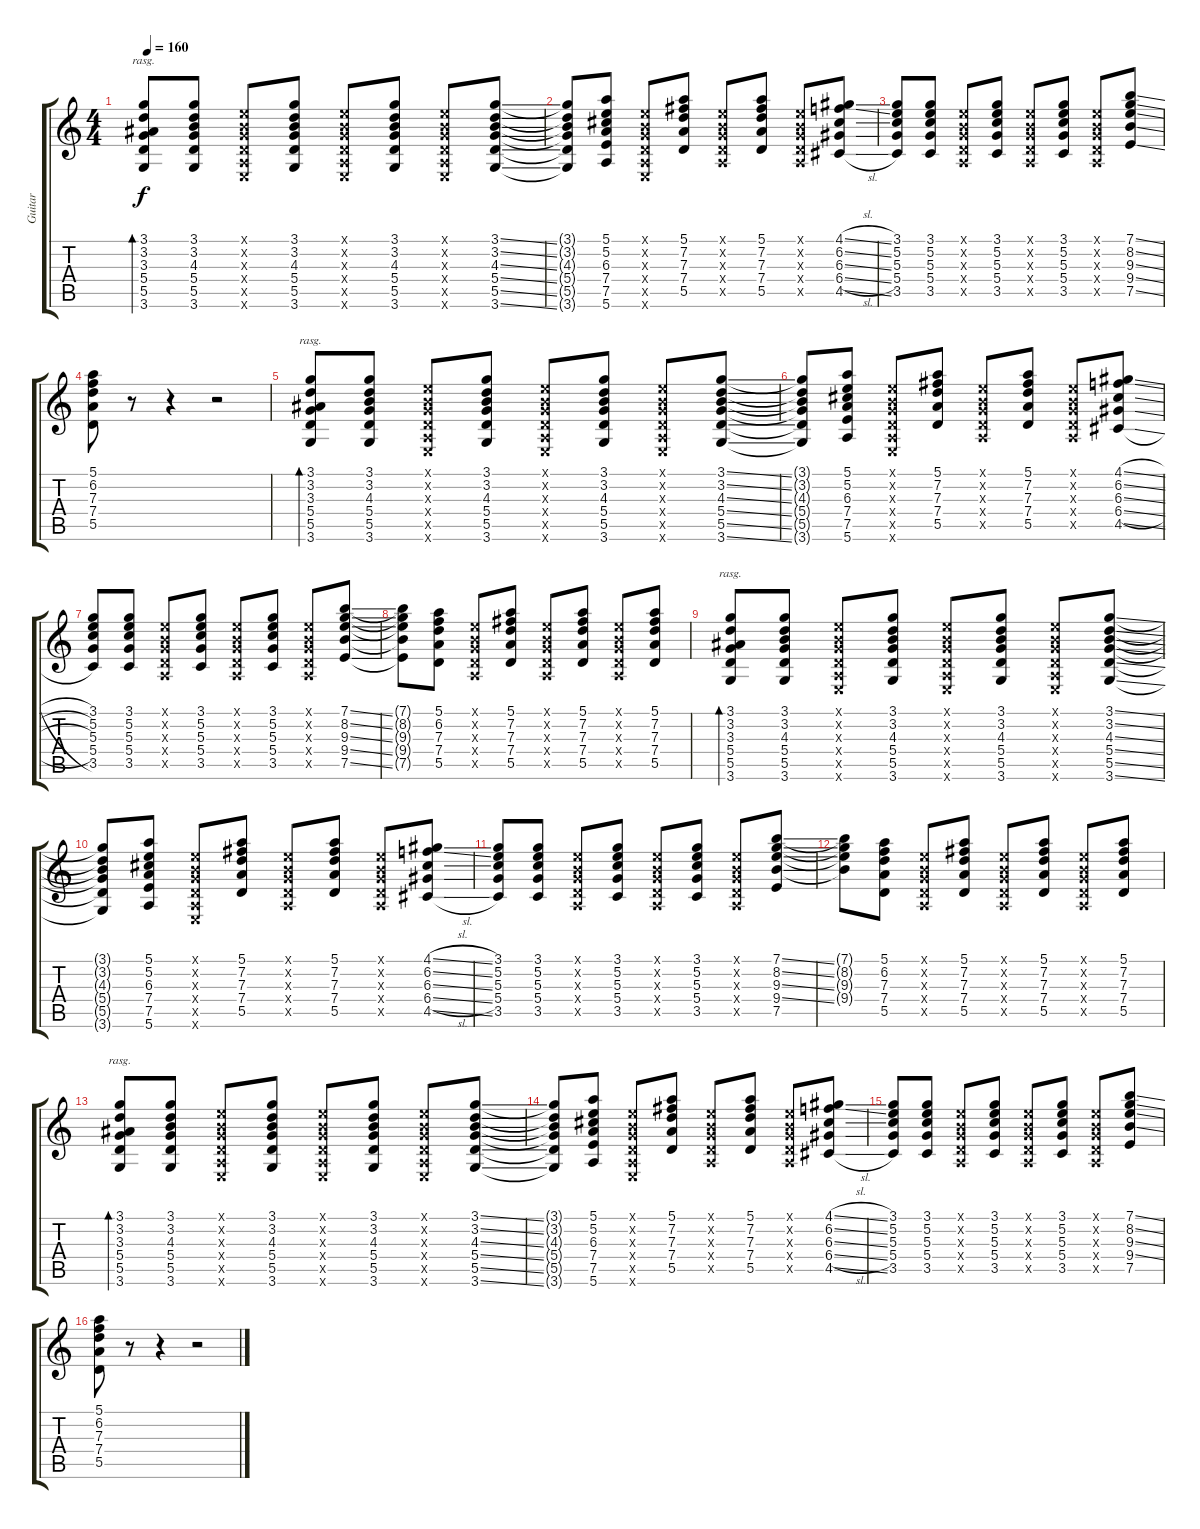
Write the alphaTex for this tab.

\track ("Guitar" "Guitar") {instrument electricguitarclean}
\staff {score tabs}
\tuning (E4 B3 G3 D3 A2 E2) {hide}
\ts (4 4)
\tempo 160
\clef g2
\ks c
(3.1 3.2 3.3 5.4 5.5 3.6).8{bd 480 rasg ii dy f volume 16 instrument electricguitarclean} (3.1 3.2 4.3 5.4 5.5 3.6).8 (0.1{x} 0.2{x} 0.3{x} 0.4{x} 0.5{x} 0.6{x}).8 (3.1 3.2 4.3 5.4 5.5 3.6).8 (0.1{x} 0.2{x} 0.3{x} 0.4{x} 0.5{x} 0.6{x}).8 (3.1 3.2 4.3 5.4 5.5 3.6).8 (0.1{x} 0.2{x} 0.3{x} 0.4{x} 0.5{x} 0.6{x}).8 (3.1{ss} 3.2{ss} 4.3{ss} 5.4{ss} 5.5{ss} 3.6{ss}).8 |
(3.1{t} 3.2{t} 4.3{t} 5.4{t} 5.5{t} 3.6{t}).8 (5.1 5.2 6.3 7.4 7.5 5.6).8 (0.1{x} 0.2{x} 0.3{x} 0.4{x} 0.5{x} 0.6{x}).8 (5.1 7.2 7.3 7.4 5.5).8 (0.1{x} 0.2{x} 0.3{x} 0.4{x} 0.5{x}).8 (5.1 7.2 7.3 7.4 5.5).8 (0.1{x} 0.2{x} 0.3{x} 0.4{x} 0.5{x}).8 (4.1{sl} 6.2{sl} 6.3{sl} 6.4{sl} 4.5{sl}).8 |
(3.1 5.2 5.3 5.4 3.5).8 (3.1 5.2 5.3 5.4 3.5).8 (0.1{x} 0.2{x} 0.3{x} 0.4{x} 0.5{x}).8 (3.1 5.2 5.3 5.4 3.5).8 (0.1{x} 0.2{x} 0.3{x} 0.4{x} 0.5{x}).8 (3.1 5.2 5.3 5.4 3.5).8 (0.1{x} 0.2{x} 0.3{x} 0.4{x} 0.5{x}).8 (7.1{ss} 8.2{ss} 9.3{ss} 9.4{ss} 7.5{ss}).8 |
(5.1 6.2 7.3 7.4 5.5).8{volume 7} r.8 r.4 r.2 |
(3.1 3.2 3.3 5.4 5.5 3.6).8{bd 480 rasg ii} (3.1 3.2 4.3 5.4 5.5 3.6).8 (0.1{x} 0.2{x} 0.3{x} 0.4{x} 0.5{x} 0.6{x}).8 (3.1 3.2 4.3 5.4 5.5 3.6).8 (0.1{x} 0.2{x} 0.3{x} 0.4{x} 0.5{x} 0.6{x}).8 (3.1 3.2 4.3 5.4 5.5 3.6).8 (0.1{x} 0.2{x} 0.3{x} 0.4{x} 0.5{x} 0.6{x}).8 (3.1{ss} 3.2{ss} 4.3{ss} 5.4{ss} 5.5{ss} 3.6{ss}).8 |
(3.1{t} 3.2{t} 4.3{t} 5.4{t} 5.5{t} 3.6{t}).8 (5.1 5.2 6.3 7.4 7.5 5.6).8 (0.1{x} 0.2{x} 0.3{x} 0.4{x} 0.5{x} 0.6{x}).8 (5.1 7.2 7.3 7.4 5.5).8 (0.1{x} 0.2{x} 0.3{x} 0.4{x} 0.5{x}).8 (5.1 7.2 7.3 7.4 5.5).8 (0.1{x} 0.2{x} 0.3{x} 0.4{x} 0.5{x}).8 (4.1{sl} 6.2{sl} 6.3{sl} 6.4{sl} 4.5{sl}).8 |
(3.1 5.2 5.3 5.4 3.5).8 (3.1 5.2 5.3 5.4 3.5).8 (0.1{x} 0.2{x} 0.3{x} 0.4{x} 0.5{x}).8 (3.1 5.2 5.3 5.4 3.5).8 (0.1{x} 0.2{x} 0.3{x} 0.4{x} 0.5{x}).8 (3.1 5.2 5.3 5.4 3.5).8 (0.1{x} 0.2{x} 0.3{x} 0.4{x} 0.5{x}).8 (7.1{ss} 8.2{ss} 9.3{ss} 9.4{ss} 7.5{ss}).8 |
(7.1{t} 8.2{t} 9.3{t} 9.4{t} 7.5{t}).8 (5.1 6.2 7.3 7.4 5.5).8 (0.1{x} 0.2{x} 0.3{x} 0.4{x} 0.5{x}).8 (5.1 7.2 7.3 7.4 5.5).8 (0.1{x} 0.2{x} 0.3{x} 0.4{x} 0.5{x}).8 (5.1 7.2 7.3 7.4 5.5).8 (0.1{x} 0.2{x} 0.3{x} 0.4{x} 0.5{x}).8 (5.1 7.2 7.3 7.4 5.5).8 |
(3.1 3.2 3.3 5.4 5.5 3.6).8{bd 480 rasg ii} (3.1 3.2 4.3 5.4 5.5 3.6).8 (0.1{x} 0.2{x} 0.3{x} 0.4{x} 0.5{x} 0.6{x}).8 (3.1 3.2 4.3 5.4 5.5 3.6).8 (0.1{x} 0.2{x} 0.3{x} 0.4{x} 0.5{x} 0.6{x}).8 (3.1 3.2 4.3 5.4 5.5 3.6).8 (0.1{x} 0.2{x} 0.3{x} 0.4{x} 0.5{x} 0.6{x}).8 (3.1{ss} 3.2{ss} 4.3{ss} 5.4{ss} 5.5{ss} 3.6{ss}).8 |
(3.1{t} 3.2{t} 4.3{t} 5.4{t} 5.5{t} 3.6{t}).8 (5.1 5.2 6.3 7.4 7.5 5.6).8 (0.1{x} 0.2{x} 0.3{x} 0.4{x} 0.5{x} 0.6{x}).8 (5.1 7.2 7.3 7.4 5.5).8 (0.1{x} 0.2{x} 0.3{x} 0.4{x} 0.5{x}).8 (5.1 7.2 7.3 7.4 5.5).8 (0.1{x} 0.2{x} 0.3{x} 0.4{x} 0.5{x}).8 (4.1{sl} 6.2{sl} 6.3{sl} 6.4{sl} 4.5{sl}).8 |
(3.1 5.2 5.3 5.4 3.5).8 (3.1 5.2 5.3 5.4 3.5).8 (0.1{x} 0.2{x} 0.3{x} 0.4{x} 0.5{x}).8 (3.1 5.2 5.3 5.4 3.5).8 (0.1{x} 0.2{x} 0.3{x} 0.4{x} 0.5{x}).8 (3.1 5.2 5.3 5.4 3.5).8 (0.1{x} 0.2{x} 0.3{x} 0.4{x} 0.5{x}).8 (7.1{ss} 8.2{ss} 9.3{ss} 9.4{ss} 7.5).8 |
(7.1{t} 8.2{t} 9.3{t} 9.4{t}).8 (5.1 6.2 7.3 7.4 5.5).8 (0.1{x} 0.2{x} 0.3{x} 0.4{x} 0.5{x}).8 (5.1 7.2 7.3 7.4 5.5).8 (0.1{x} 0.2{x} 0.3{x} 0.4{x} 0.5{x}).8 (5.1 7.2 7.3 7.4 5.5).8 (0.1{x} 0.2{x} 0.3{x} 0.4{x} 0.5{x}).8 (5.1 7.2 7.3 7.4 5.5).8 |
(3.1 3.2 3.3 5.4 5.5 3.6).8{bd 480 rasg ii} (3.1 3.2 4.3 5.4 5.5 3.6).8 (0.1{x} 0.2{x} 0.3{x} 0.4{x} 0.5{x} 0.6{x}).8 (3.1 3.2 4.3 5.4 5.5 3.6).8 (0.1{x} 0.2{x} 0.3{x} 0.4{x} 0.5{x} 0.6{x}).8 (3.1 3.2 4.3 5.4 5.5 3.6).8 (0.1{x} 0.2{x} 0.3{x} 0.4{x} 0.5{x} 0.6{x}).8 (3.1{ss} 3.2{ss} 4.3{ss} 5.4{ss} 5.5{ss} 3.6{ss}).8 |
(3.1{t} 3.2{t} 4.3{t} 5.4{t} 5.5{t} 3.6{t}).8 (5.1 5.2 6.3 7.4 7.5 5.6).8 (0.1{x} 0.2{x} 0.3{x} 0.4{x} 0.5{x} 0.6{x}).8 (5.1 7.2 7.3 7.4 5.5).8 (0.1{x} 0.2{x} 0.3{x} 0.4{x} 0.5{x}).8 (5.1 7.2 7.3 7.4 5.5).8 (0.1{x} 0.2{x} 0.3{x} 0.4{x} 0.5{x}).8 (4.1{sl} 6.2{sl} 6.3{sl} 6.4{sl} 4.5{sl}).8 |
(3.1 5.2 5.3 5.4 3.5).8 (3.1 5.2 5.3 5.4 3.5).8 (0.1{x} 0.2{x} 0.3{x} 0.4{x} 0.5{x}).8 (3.1 5.2 5.3 5.4 3.5).8 (0.1{x} 0.2{x} 0.3{x} 0.4{x} 0.5{x}).8 (3.1 5.2 5.3 5.4 3.5).8 (0.1{x} 0.2{x} 0.3{x} 0.4{x} 0.5{x}).8 (7.1{ss} 8.2{ss} 9.3{ss} 9.4{ss} 7.5).8 |
(5.1 6.2 7.3 7.4 5.5).8 r.8 r.4 r.2
